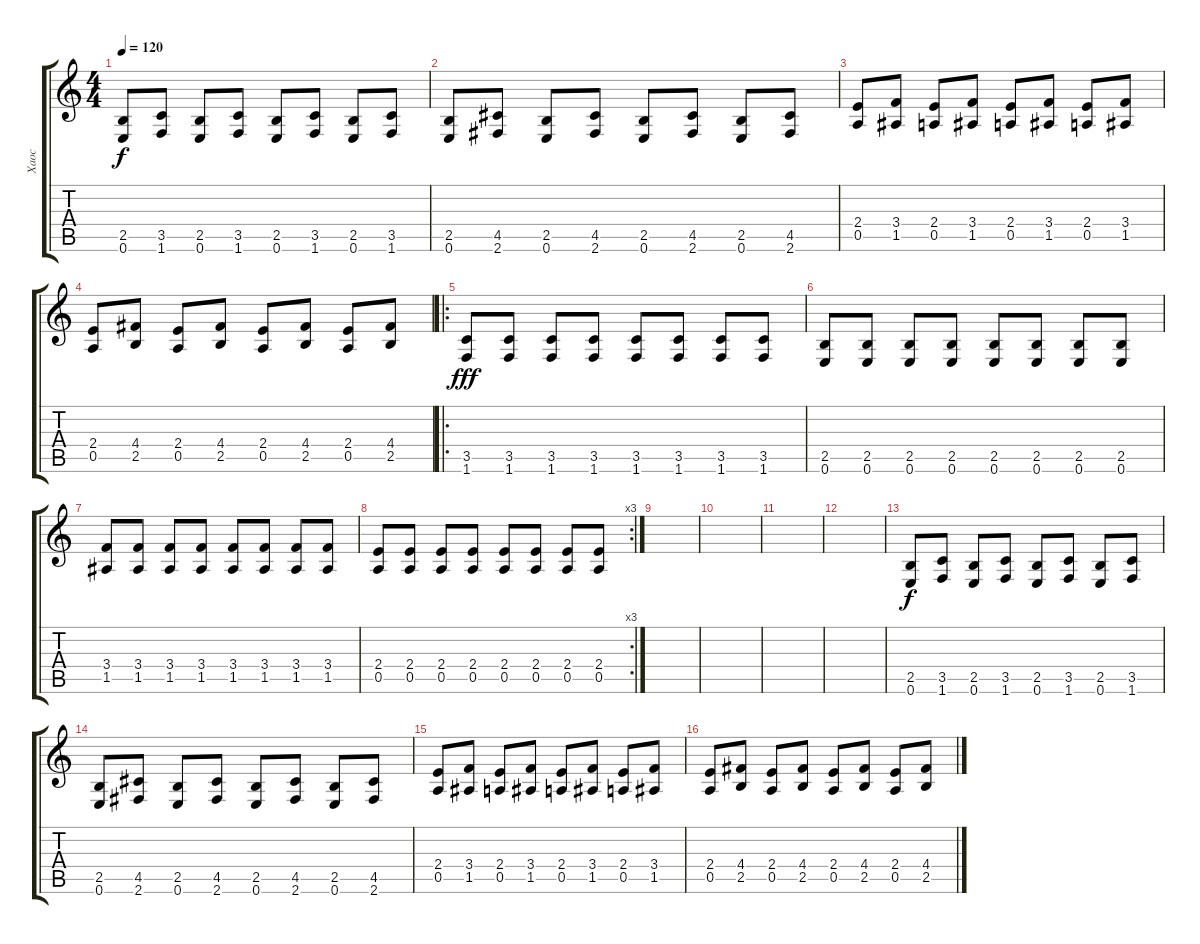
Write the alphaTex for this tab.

\track ("Хаос" "Хаос") {instrument distortionguitar}
\staff {score tabs}
\tuning (E4 B3 G3 D3 A2 E2) {hide}
\ts (4 4)
\tempo 120
\clef g2
\ks c
(2.5 0.6).8{dy f} (3.5 1.6).8 (2.5 0.6).8 (3.5 1.6).8 (2.5 0.6).8 (3.5 1.6).8 (2.5 0.6).8 (3.5 1.6).8 |
(2.5 0.6).8 (4.5 2.6).8 (2.5 0.6).8 (4.5 2.6).8 (2.5 0.6).8 (4.5 2.6).8 (2.5 0.6).8 (4.5 2.6).8 |
(2.4 0.5).8 (3.4 1.5).8 (2.4 0.5).8 (3.4 1.5).8 (2.4 0.5).8 (3.4 1.5).8 (2.4 0.5).8 (3.4 1.5).8 |
(2.4 0.5).8 (4.4 2.5).8 (2.4 0.5).8 (4.4 2.5).8 (2.4 0.5).8 (4.4 2.5).8 (2.4 0.5).8 (4.4 2.5).8 |
\ro
(3.5 1.6).8{dy fff} (3.5 1.6).8 (3.5 1.6).8 (3.5 1.6).8 (3.5 1.6).8 (3.5 1.6).8 (3.5 1.6).8 (3.5 1.6).8 |
(2.5 0.6).8 (2.5 0.6).8 (2.5 0.6).8 (2.5 0.6).8 (2.5 0.6).8 (2.5 0.6).8 (2.5 0.6).8 (2.5 0.6).8 |
(3.4 1.5).8 (3.4 1.5).8 (3.4 1.5).8 (3.4 1.5).8 (3.4 1.5).8 (3.4 1.5).8 (3.4 1.5).8 (3.4 1.5).8 |
\rc 3
(2.4 0.5).8 (2.4 0.5).8 (2.4 0.5).8 (2.4 0.5).8 (2.4 0.5).8 (2.4 0.5).8 (2.4 0.5).8 (2.4 0.5).8 |
|
|
|
|
(2.5 0.6).8{dy f} (3.5 1.6).8 (2.5 0.6).8 (3.5 1.6).8 (2.5 0.6).8 (3.5 1.6).8 (2.5 0.6).8 (3.5 1.6).8 |
(2.5 0.6).8 (4.5 2.6).8 (2.5 0.6).8 (4.5 2.6).8 (2.5 0.6).8 (4.5 2.6).8 (2.5 0.6).8 (4.5 2.6).8 |
(2.4 0.5).8 (3.4 1.5).8 (2.4 0.5).8 (3.4 1.5).8 (2.4 0.5).8 (3.4 1.5).8 (2.4 0.5).8 (3.4 1.5).8 |
(2.4 0.5).8 (4.4 2.5).8 (2.4 0.5).8 (4.4 2.5).8 (2.4 0.5).8 (4.4 2.5).8 (2.4 0.5).8 (4.4 2.5).8
